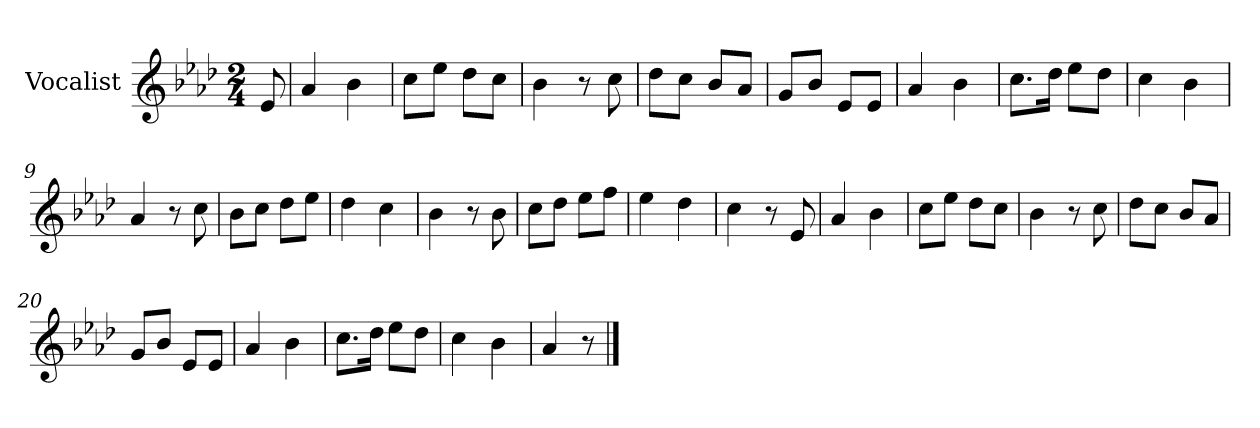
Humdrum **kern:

**kern
*part1
*staff1
*I"Vocalist
*k[b-e-a-d-]
*A-:
*M2/4
=
8e-
=1
4a-
4b-
=2
8ccL
8ee-J
8dd-L
8ccJ
=3
4b-
8r
8cc
=4
8dd-L
8ccJ
8b-L
8a-J
=5
8gL
8b-J
8e-L
8e-J
=6
4a-
4b-
=7
8.ccL
16dd-Jk
8ee-L
8dd-J
=8
4cc
4b-
=9
4a-
8r
8cc
=10
8b-L
8ccJ
8dd-L
8ee-J
=11
4dd-
4cc
=12
4b-
8r
8b-
=13
8ccL
8dd-J
8ee-L
8ffJ
=14
4ee-
4dd-
=15
4cc
8r
8e-
=16
4a-
4b-
=17
8ccL
8ee-J
8dd-L
8ccJ
=18
4b-
8r
8cc
=19
8dd-L
8ccJ
8b-L
8a-J
=20
8gL
8b-J
8e-L
8e-J
=21
4a-
4b-
=22
8.ccL
16dd-Jk
8ee-L
8dd-J
=23
4cc
4b-
=24
4a-
8r
==
*-
